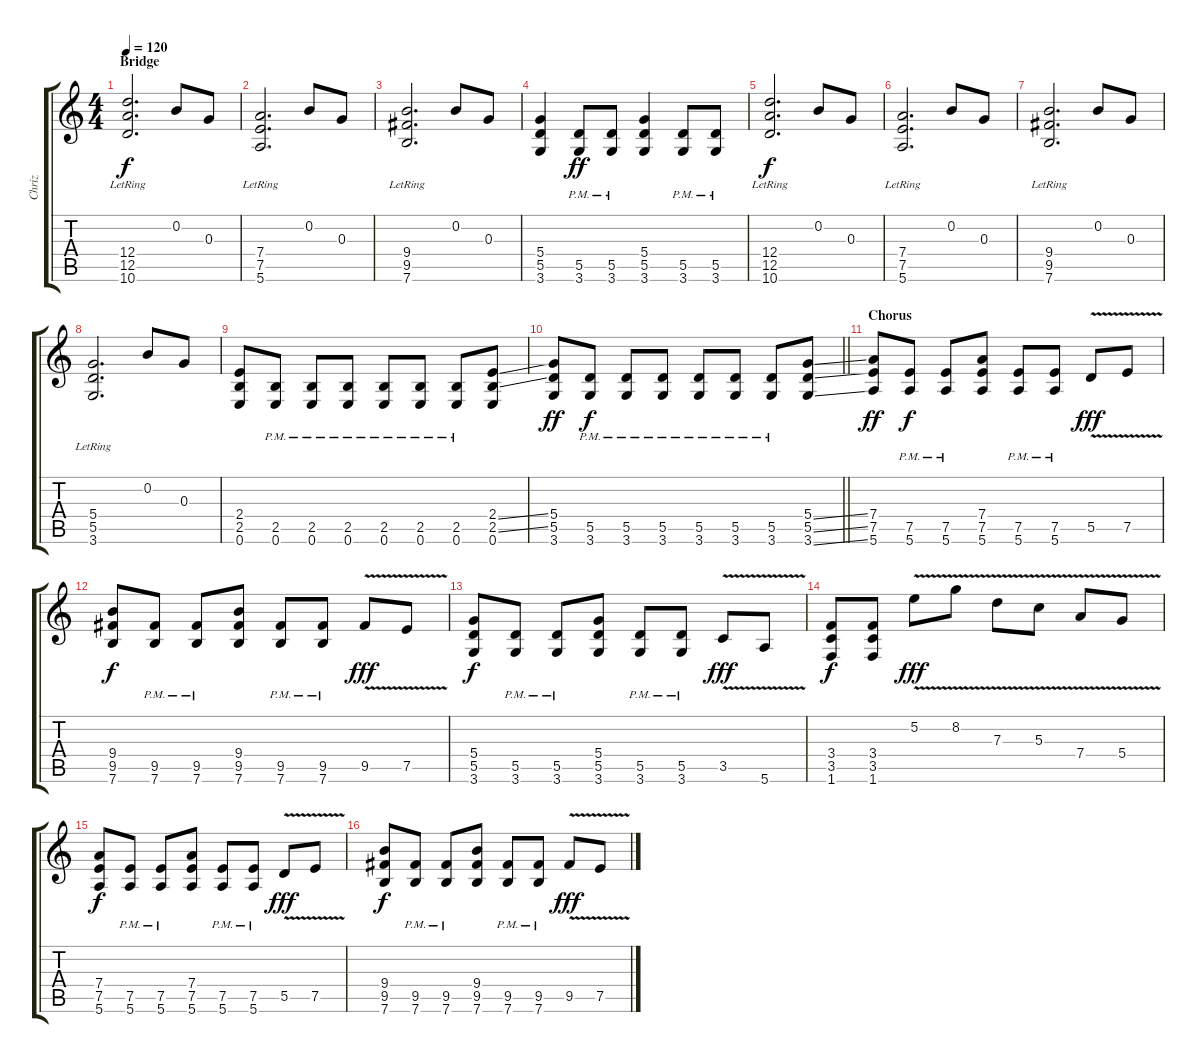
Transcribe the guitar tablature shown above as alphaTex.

\track ("Chriz" "Chriz") {instrument acousticguitarsteel}
\staff {score tabs}
\tuning (E4 B3 G3 D3 A2 E2) {hide}
\ts (4 4)
\section ("" "Bridge")
\tempo 120
\clef g2
\ks c
(12.4{lr} 12.5{lr} 10.6{lr}).2{d dy f} 0.2.8 0.3.8 |
(7.4{lr} 7.5{lr} 5.6{lr}).2{d} 0.2.8 0.3.8 |
(9.4{lr} 9.5{lr} 7.6{lr}).2{d} 0.2.8 0.3.8 |
(5.4 5.5 3.6).4 (5.5{pm} 3.6{pm}).8{dy ff} (5.5{pm} 3.6{pm}).8 (5.4 5.5 3.6).4 (5.5{pm} 3.6{pm}).8 (5.5{pm} 3.6{pm}).8 |
(12.4{lr} 12.5{lr} 10.6{lr}).2{d dy f} 0.2.8 0.3.8 |
(7.4{lr} 7.5{lr} 5.6{lr}).2{d} 0.2.8 0.3.8 |
(9.4{lr} 9.5{lr} 7.6{lr}).2{d} 0.2.8 0.3.8 |
(5.4{lr} 5.5{lr} 3.6{lr}).2{d} 0.2.8 0.3.8 |
(2.4 2.5 0.6).8{volume 12 instrument overdrivenguitar} (2.5{pm} 0.6{pm}).8 (2.5{pm} 0.6{pm}).8 (2.5{pm} 0.6{pm}).8 (2.5{pm} 0.6{pm}).8 (2.5{pm} 0.6{pm}).8 (2.5{pm} 0.6{pm}).8 (2.4{ss} 2.5{ss} 0.6).8 |
\barLineRight lightlight
(5.4 5.5 3.6).8{dy ff} (5.5{pm} 3.6{pm}).8{dy f} (5.5{pm} 3.6{pm}).8 (5.5{pm} 3.6{pm}).8 (5.5{pm} 3.6{pm}).8 (5.5{pm} 3.6{pm}).8 (5.5{pm} 3.6{pm}).8 (5.4{ss} 5.5{ss} 3.6{ss}).8 |
\section ("" "Chorus")
(7.4 7.5 5.6).8{dy ff} (7.5{pm} 5.6{pm}).8{dy f} (7.5{pm} 5.6{pm}).8 (7.4 7.5 5.6).8 (7.5{pm} 5.6{pm}).8 (7.5{pm} 5.6{pm}).8 5.5{v}.8{dy fff} 7.5{v}.8 |
(9.4 9.5 7.6).8{dy f} (9.5{pm} 7.6{pm}).8 (9.5{pm} 7.6{pm}).8 (9.4 9.5 7.6).8 (9.5{pm} 7.6{pm}).8 (9.5{pm} 7.6{pm}).8 9.5{v}.8{dy fff} 7.5{v}.8 |
(5.4 5.5 3.6).8{dy f} (5.5{pm} 3.6{pm}).8 (5.5{pm} 3.6{pm}).8 (5.4 5.5 3.6).8 (5.5{pm} 3.6{pm}).8 (5.5{pm} 3.6{pm}).8 3.5{v}.8{dy fff} 5.6{v}.8 |
(3.4 3.5 1.6).8{dy f} (3.4 3.5 1.6).8 5.2{v}.8{dy fff} 8.2{v}.8 7.3{v}.8 5.3{v}.8 7.4{v}.8 5.4{v}.8 |
(7.4 7.5 5.6).8{dy f} (7.5{pm} 5.6{pm}).8 (7.5{pm} 5.6{pm}).8 (7.4 7.5 5.6).8 (7.5{pm} 5.6{pm}).8 (7.5{pm} 5.6{pm}).8 5.5{v}.8{dy fff} 7.5{v}.8 |
(9.4 9.5 7.6).8{dy f} (9.5{pm} 7.6{pm}).8 (9.5{pm} 7.6{pm}).8 (9.4 9.5 7.6).8 (9.5{pm} 7.6{pm}).8 (9.5{pm} 7.6{pm}).8 9.5{v}.8{dy fff} 7.5{v}.8
